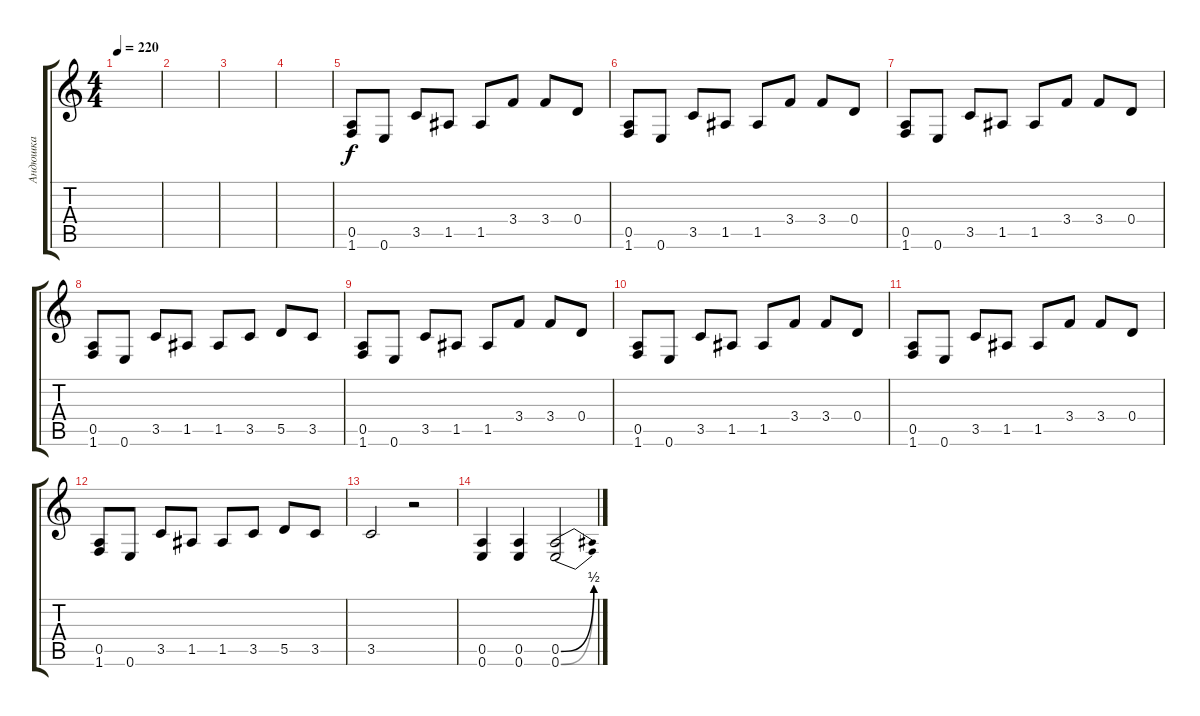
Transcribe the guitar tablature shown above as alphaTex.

\track ("Андюшка" "Андюшка") {instrument distortionguitar}
\staff {score tabs}
\tuning (E4 B3 G3 D3 A2 E2) {hide}
\ts (4 4)
\tempo 220
\clef g2
\ks c
|
|
|
|
(0.5 1.6).8 0.6.8 3.5.8 1.5.8 1.5.8 3.4.8 3.4.8 0.4.8 |
(0.5 1.6).8 0.6.8 3.5.8 1.5.8 1.5.8 3.4.8 3.4.8 0.4.8 |
(0.5 1.6).8 0.6.8 3.5.8 1.5.8 1.5.8 3.4.8 3.4.8 0.4.8 |
(0.5 1.6).8 0.6.8 3.5.8 1.5.8 1.5.8 3.5.8 5.5.8 3.5.8 |
(0.5 1.6).8 0.6.8 3.5.8 1.5.8 1.5.8 3.4.8 3.4.8 0.4.8 |
(0.5 1.6).8 0.6.8 3.5.8 1.5.8 1.5.8 3.4.8 3.4.8 0.4.8 |
(0.5 1.6).8 0.6.8 3.5.8 1.5.8 1.5.8 3.4.8 3.4.8 0.4.8 |
(0.5 1.6).8 0.6.8 3.5.8 1.5.8 1.5.8 3.5.8 5.5.8 3.5.8 |
3.5.2 r.2 |
(0.5 0.6).4 (0.5 0.6).4 (0.5{be (bend 0 0 60 2)} 0.6{be (bend 0 0 60 2)}).2
